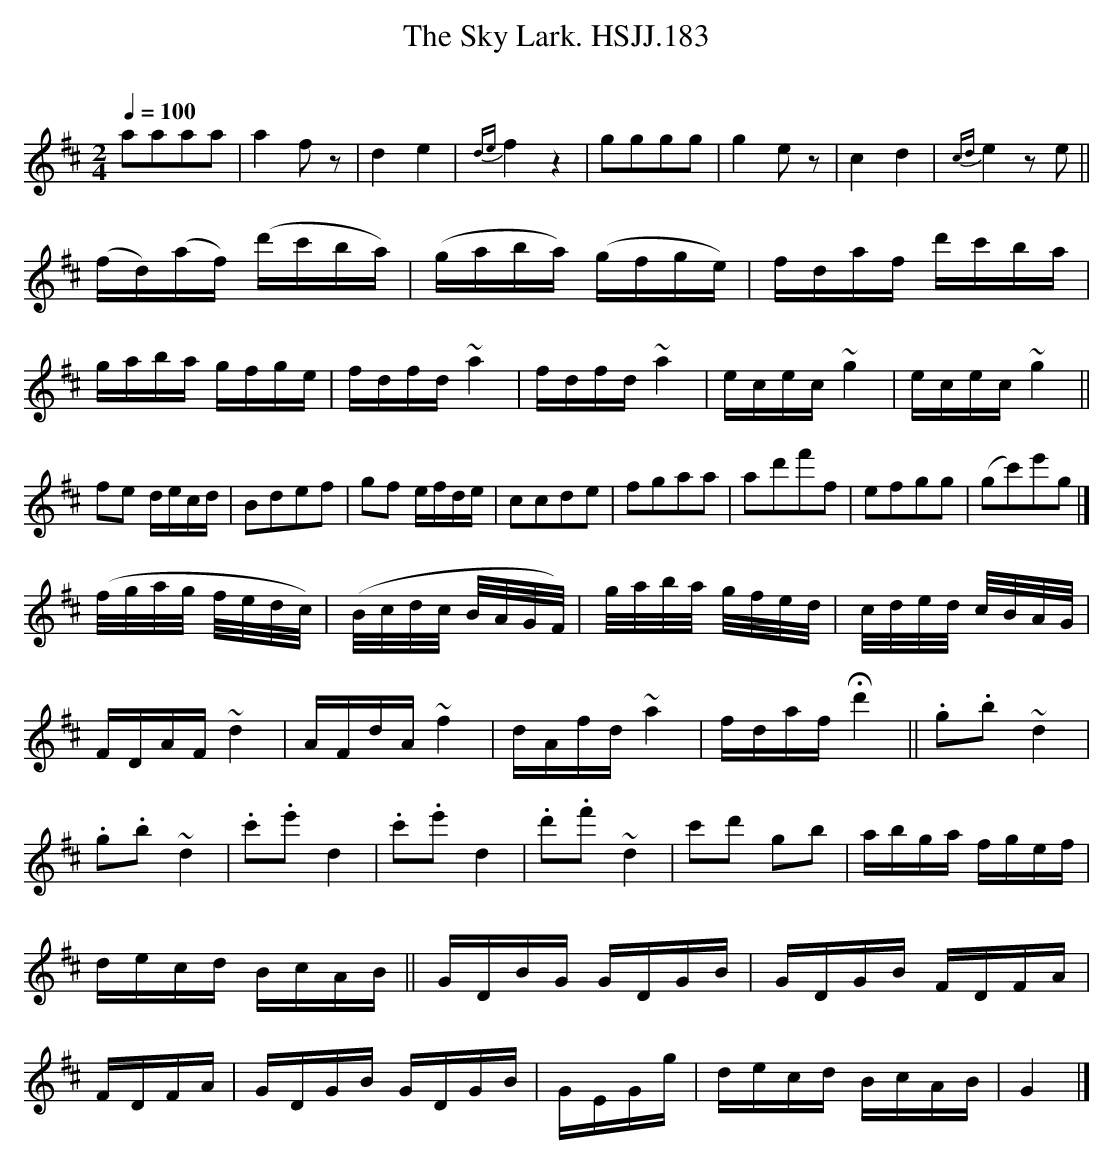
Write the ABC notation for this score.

X:1
T:Sky Lark. HSJJ.183, The
M:2/4
L:1/16
Q:1/4=100
O:
K:D
a2a2a2a2|a4f2z2|d4e4|{de}f4z4|g2g2g2g2|\
g4e2z2|c4d4|{cd}e4z2e2||
(fd)(af) (d'c'ba)|(gaba) (gfge)|fdaf d'c'ba|gaba gfge|
fdfd~a4|fdfd~a4|ecec~g4|ecec~g4||\
f2e2 decd|
B2d2e2f2|g2f2 efde|c2c2d2e2|f2g2a2a2|\
a2-d'2f'2f2|e2f2g2g2|(g2c'2)e'2g2|]!
(f/g/a/g/ f/e/d/c/)|(B/c/d/c/ B/A/G/F/)|\
g/a/b/a/ g/f/e/d/|c/d/e/d/ c/B/A/G/|
F-DA-F~d4|AFdA~f4|dAfd~a4|fdafHd'4||
.g2.b2~d4|.g2.b2~d4|.c'2.e'2d4|.c'2.e'2d4|\
.d'2.f'2~d4|c'2d'2 g2b2|abga fgef|
decd BcAB||\
GDBG GDGB|GDGB FDFA|
FDFA|GDGB GDGB|GEGg|decd BcAB|G4|]
